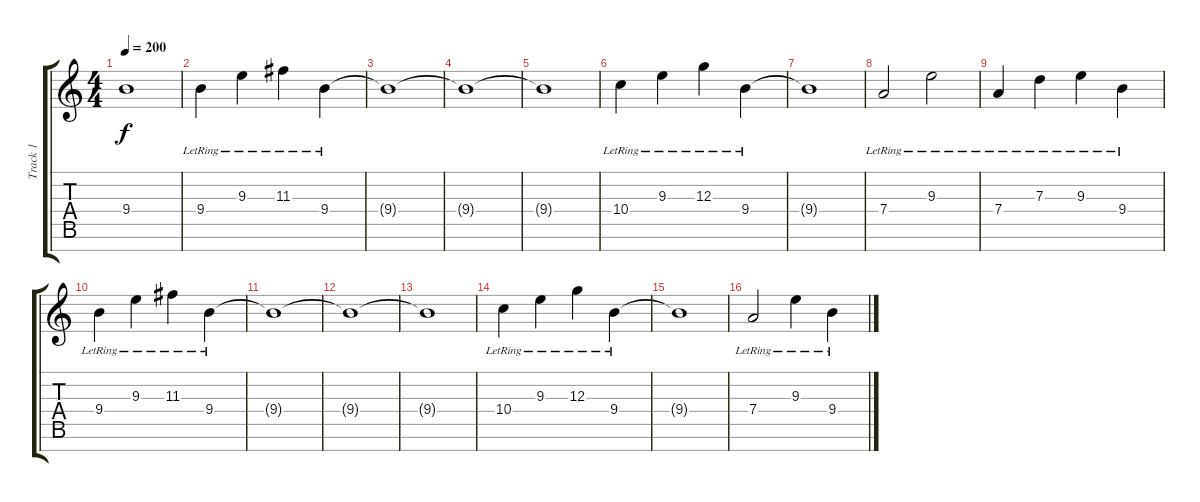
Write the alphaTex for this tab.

\track ("Track 1" "Track 1") {instrument distortionguitar}
\staff {score tabs}
\tuning (E4 B3 G3 D3 A2 E2 B1) {hide}
\ts (4 4)
\tempo 200
\clef g2
\ks c
9.4{t}.1{dy f} |
9.4{lr}.4{instrument acousticguitarsteel} 9.3{lr}.4 11.3{lr}.4 9.4{lr}.4 |
9.4{t}.1 |
9.4{t}.1 |
9.4{t}.1 |
10.4{lr}.4 9.3{lr}.4 12.3{lr}.4 9.4{lr}.4 |
9.4{t}.1 |
7.4{lr}.2 9.3{lr}.2 |
7.4{lr}.4 7.3{lr}.4 9.3{lr}.4 9.4{lr}.4 |
9.4{lr}.4 9.3{lr}.4 11.3{lr}.4 9.4{lr}.4 |
9.4{t}.1 |
9.4{t}.1 |
9.4{t}.1 |
10.4{lr}.4 9.3{lr}.4 12.3{lr}.4 9.4{lr}.4 |
9.4{t}.1 |
7.4{lr}.2 9.3{lr}.4 9.4{lr}.4
